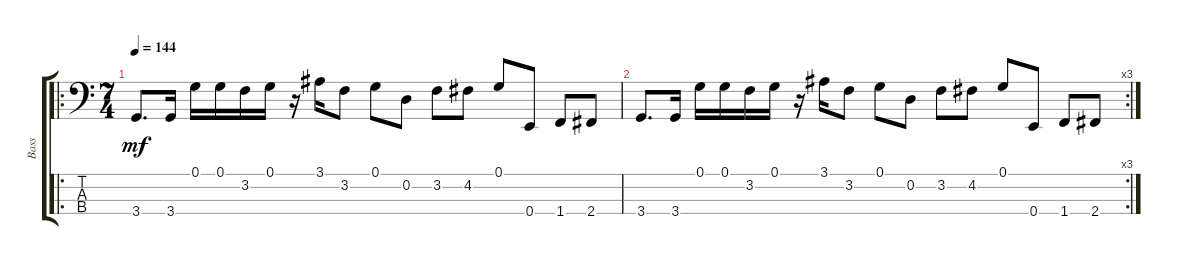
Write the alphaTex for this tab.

\track ("Bass" "Bass") {instrument fretlessbass}
\staff {score tabs}
\tuning (G2 D2 A1 E1) {hide}
\ro
\ts (7 4)
\tempo 144
\clef f4
\ks c
3.4.8{d dy mf instrument fretlessbass} 3.4.16 0.1.16 0.1.16 3.2.16 0.1.16 r.16 3.1.16 3.2.8{beam split} 0.1.8{beam merge} 0.2.8 3.2.8{beam merge} 4.2.8{beam split} 0.1.8{beam merge} 0.4.8 1.4.8{beam merge} 2.4.8 |
\rc 3
3.4.8{d} 3.4.16 0.1.16 0.1.16 3.2.16 0.1.16 r.16 3.1.16 3.2.8{beam split} 0.1.8{beam merge} 0.2.8 3.2.8{beam merge} 4.2.8{beam split} 0.1.8{beam merge} 0.4.8 1.4.8{beam merge} 2.4.8
